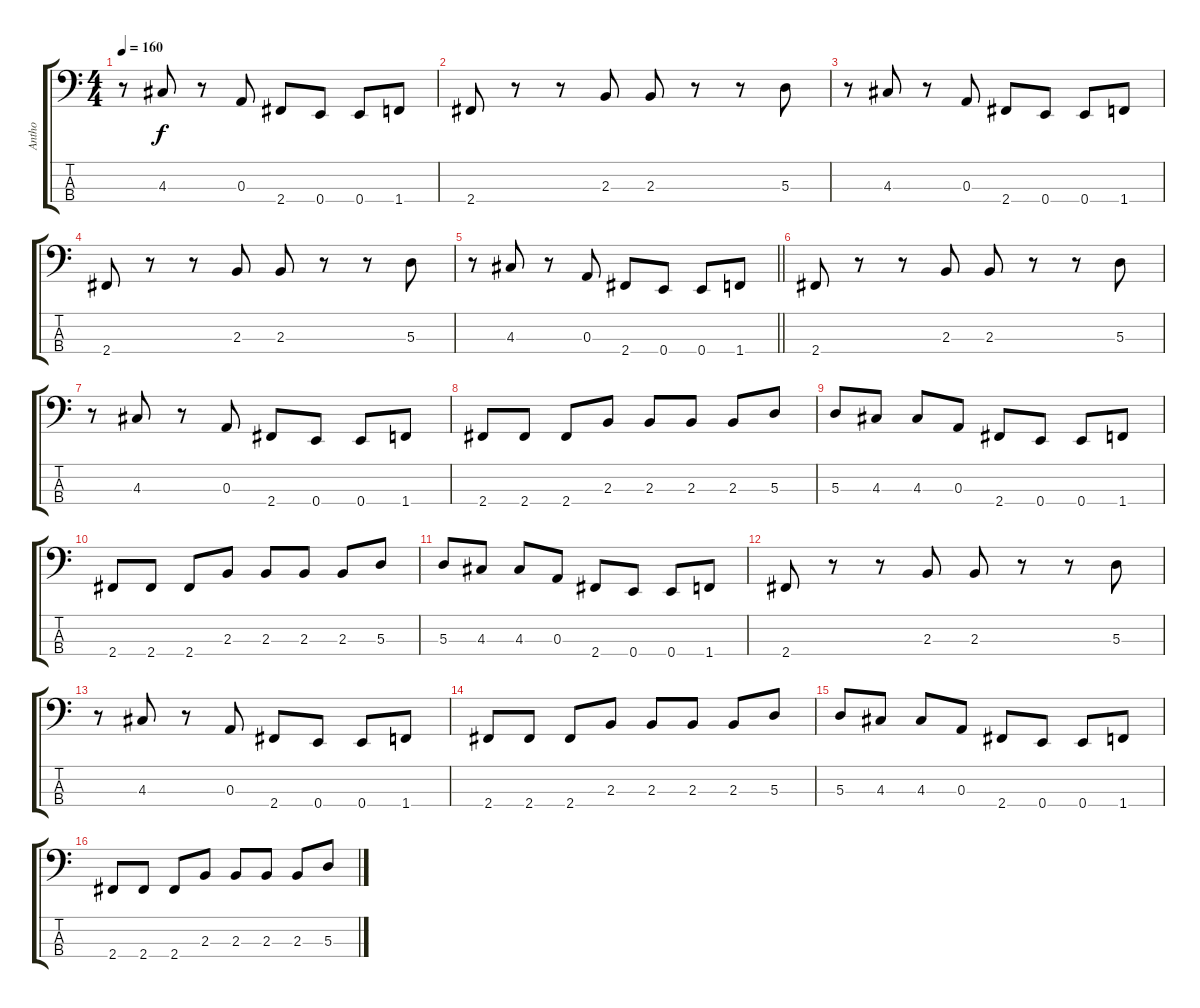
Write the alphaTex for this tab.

\track ("Antho" "Antho") {instrument electricbasspick}
\staff {score tabs}
\tuning (G2 D2 A1 E1) {hide}
\ts (4 4)
\tempo 160
\clef f4
\ks c
r.8{dy f} 4.3.8 r.8 0.3.8 2.4.8 0.4.8 0.4.8 1.4.8 |
2.4.8 r.8 r.8 2.3.8 2.3.8 r.8 r.8 5.3.8 |
r.8 4.3.8 r.8 0.3.8 2.4.8 0.4.8 0.4.8 1.4.8 |
2.4.8 r.8 r.8 2.3.8 2.3.8 r.8 r.8 5.3.8 |
\barLineRight lightlight
r.8 4.3.8 r.8 0.3.8 2.4.8 0.4.8 0.4.8 1.4.8 |
2.4.8 r.8 r.8 2.3.8 2.3.8 r.8 r.8 5.3.8 |
r.8 4.3.8 r.8 0.3.8 2.4.8 0.4.8 0.4.8 1.4.8 |
2.4.8 2.4.8 2.4.8 2.3.8 2.3.8 2.3.8 2.3.8 5.3.8 |
5.3.8 4.3.8 4.3.8 0.3.8 2.4.8 0.4.8 0.4.8 1.4.8 |
2.4.8 2.4.8 2.4.8 2.3.8 2.3.8 2.3.8 2.3.8 5.3.8 |
5.3.8 4.3.8 4.3.8 0.3.8 2.4.8 0.4.8 0.4.8 1.4.8 |
2.4.8 r.8 r.8 2.3.8 2.3.8 r.8 r.8 5.3.8 |
r.8 4.3.8 r.8 0.3.8 2.4.8 0.4.8 0.4.8 1.4.8 |
2.4.8 2.4.8 2.4.8 2.3.8 2.3.8 2.3.8 2.3.8 5.3.8 |
5.3.8 4.3.8 4.3.8 0.3.8 2.4.8 0.4.8 0.4.8 1.4.8 |
2.4.8 2.4.8 2.4.8 2.3.8 2.3.8 2.3.8 2.3.8 5.3.8
